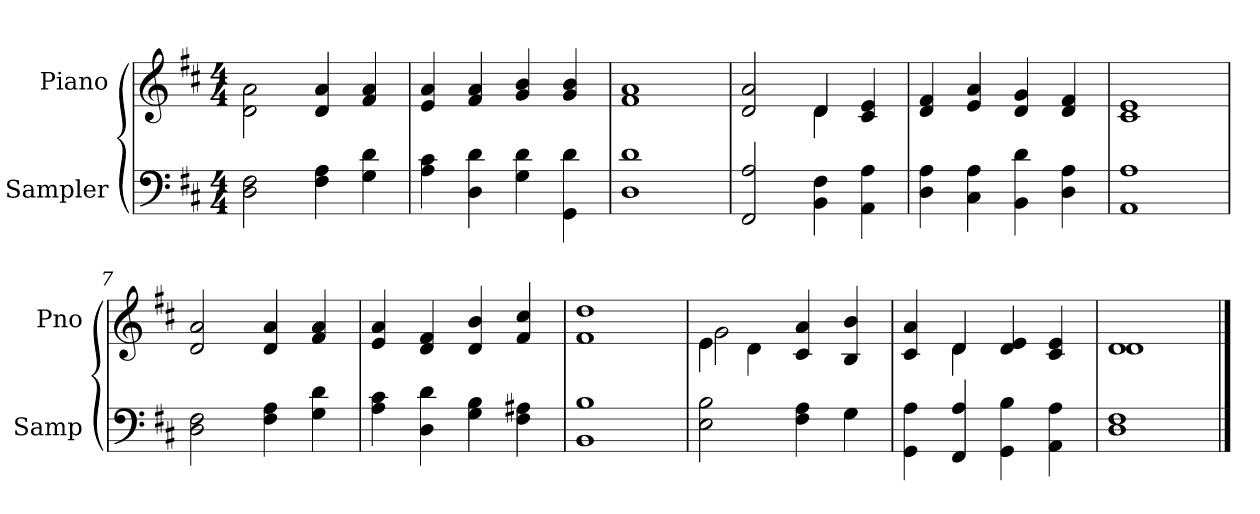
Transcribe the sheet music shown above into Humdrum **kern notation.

**kern	**kern
*part2	*part1
*staff2	*staff1
*I"Sampler	*I"Piano
*I'Samp	*I'Pno
*clefF4	*clefG2
*k[f#c#]	*k[f#c#]
*D:	*D:
*M4/4	*M4/4
=1	=1
2D 2F#	2d\ 2a\
4F# 4A	4d 4a
4G 4d	4f# 4a
=2	=2
4A 4c#	4e 4a
4D 4d	4f# 4a
4G 4d	4g 4b
4GG 4d	4g 4b
=3	=3
1D 1d	1f# 1a
=4	=4
*	*^
2FF# 2A	2d 2a	2ryy
4BB 4F#	4d/	4d
4AA 4A	4c# 4e	4ryy
*	*v	*v
=5	=5
4D 4A	4d 4f#
4C# 4A	4e 4a
4BB 4d	4d 4g
4D 4A	4d 4f#
=6	=6
1AA 1A	1c# 1e
=7	=7
2D 2F#	2d 2a
4F# 4A	4d 4a
4G 4d	4f# 4a
=8	=8
4A 4c#	4e 4a
4D 4d	4d 4f#
4G 4B	4d 4b
4F# 4A#X	4f# 4cc#
=9	=9
1BB 1B	1f# 1dd
=10	=10
*^	*^
2E 2B	2.ryy	4e\	2g
.	.	4d\	.
4F# 4A	.	4c# 4a	2ryy
4G\	4G	4B 4b	.
*v	*v	*	*
=11	=11	=11
4GG 4A	4c# 4a	4ryy
4FF# 4A	4d/	4d
4GG 4B	4d 4e	2ryy
4AA 4A	4c# 4e	.
=12	=12	=12
1D 1F#	1d/	1d
*	*v	*v
==	==
*-	*-
